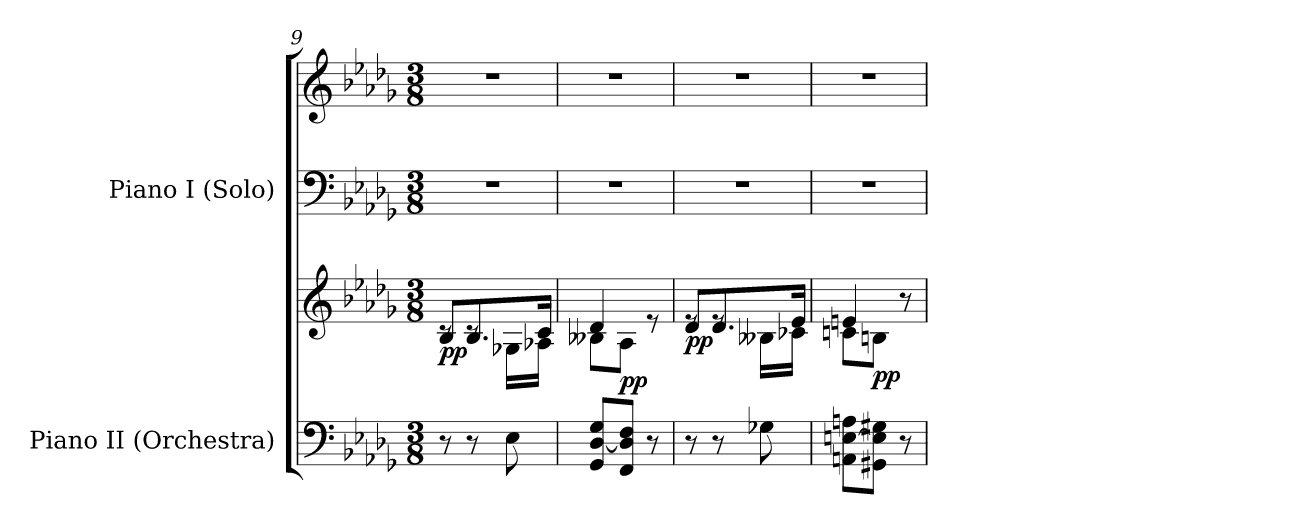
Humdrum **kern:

**kern	**kern	**dynam	**kern	**kern
*part2	*part2	*part2	*part1	*part1
*staff4	*staff3	*staff3/4	*staff2	*staff1
*I"Piano II (Orchestra)	*	*	*I"Piano I (Solo)	*
*I'Pno. II (Orch.)	*	*	*I'Pno. I (Solo)	*
*clefF4	*clefG2	*	*clefF4	*clefG2
*k[b-e-a-d-g-]	*k[b-e-a-d-g-]	*	*k[b-e-a-d-g-]	*k[b-e-a-d-g-]
*M3/8	*M3/8	*	*M3/8	*M3/8
*MM26	*MM26	*	*MM26	*MM26
=9	=9	=9	=9	=9
*	*^	*	*	*
!	!	!	!LO:DY:b	!	!
8r	8B-/L	8rc	pp	4.r	4.r
8r	8.B-/	8rc	.	.	.
8E-\	.	16G-X\LL	.	.	.
.	16c/Jk	16A-X\JJ	.	.	.
=10	=10	=10	=10	=10	=10
*	*	*	*	*	*^
8GG-/ [8D-/ 8G-/L	4d-/	8B--X\L	.	4.r	4.r	8ryy
*	*	*	*	*	*MM20	*
!	!	!	!LO:DY:b	!	!	!
8FF/ 8D-/] 8F/J	.	8A-\J	pp	.	.	4ryy
8r	8re	8reyy	.	.	.	.
*	*	*	*	*	*v	*v
=11	=11	=11	=11	=11	=11
*	*	*	*	*	*MM26
*	*	*	*	*	*^
!	!	!	!LO:DY:b	!	!	!
*	*	*	*	*	*v	*v
8r	8d-/L	8re	pp	4.r	4.r
8r	8.d-/	8re	.	.	.
8G-X\	.	16B--X\LL	.	.	.
.	16e-/Jk	16c-X\JJ	.	.	.
=12	=12	=12	=12	=12	=12
*	*	*	*	*	*^
8AAn\ [8En\ 8An\L	4en/	8cn\L	.	4.r	4.r	8ryy
*	*	*	*	*	*MM20	*
!	!	!	!LO:DY:b	!	!	!
8GG#X\ 8E\] 8G#X\J	.	8Bn\J	pp	.	.	4ryy
8r	8r	8ryy	.	.	.	.
*	*v	*v	*	*	*v	*v
=	=	=	=	=
*-	*-	*-	*-	*-
